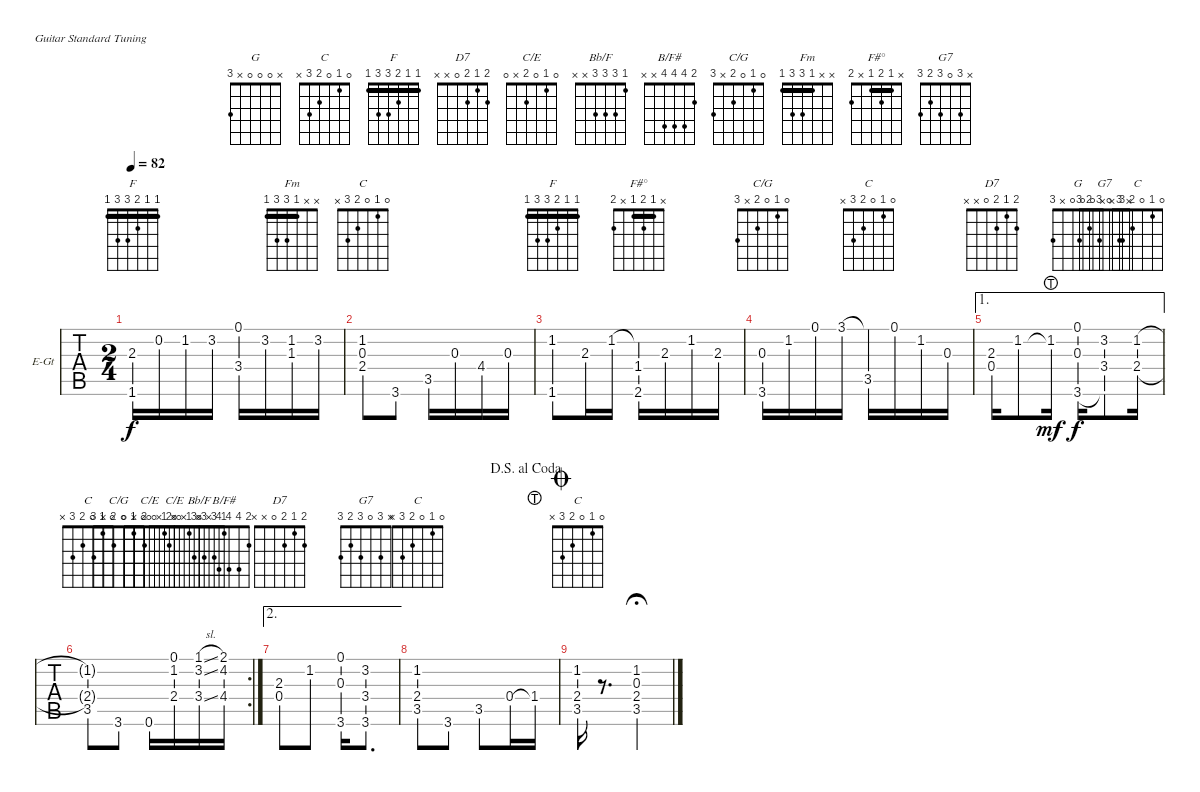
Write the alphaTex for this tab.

\defaultSystemsLayout 4
\bracketExtendMode nobrackets
\firstSystemTrackNameOrientation horizontal
\otherSystemsTrackNameOrientation horizontal
\chordDiagramsInScore
\track ("Guitar" "E-Gt") {instrument electricguitarjazz}
\staff {tabs}
\tuning (E4 B3 G3 D3 A2 E2)
\chord ("G" x 0 0 0 x 3)
\chord ("C" 0 1 0 2 3 x)
\chord ("F" 1 1 2 3 3 1) {barre (1 1)}
\chord ("D7" 2 1 2 0 x x)
\chord ("C/E" 0 1 0 2 x x)
\chord ("Bb/F" 1 3 3 3 x x)
\chord ("B/F#" 2 4 4 4 x x)
\chord ("C/G" 0 1 0 2 x 3)
\chord ("Fm" x x 1 3 3 1) {barre 1}
\chord ("F#°" x 1 2 1 x 2) {barre 1}
\chord ("G7" x 3 0 3 2 3)
\chord ("C/E" 0 1 0 2 x 0)
\ts (2 4)
\tempo 82
\clef g2
\ks c
(2.3 1.6).16{ch "F" dy f} 0.2.16 1.2.16 3.2.16 (0.1 3.4).16 3.2.16 (1.2 1.3).16{ch "Fm"} 3.2.16 |
(0.3 2.4 1.2).8{ch "C"} 3.6.8 3.5.16 0.3.16 4.4.16 0.3.16 |
(1.2 1.6).8{ch "F"} 2.3.16 1.2.16 (1.4 2.6 1.2{t}).16{ch "F#°"} 2.3.16 1.2.16 2.3.16 |
(3.6 0.3).16{ch "C/G"} 1.2.16 0.1.16 3.1.16 (3.1{t} 3.5).16{ch "C"} 0.1.16 1.2.16 0.3.16 |
\ae 1
(0.4 2.3).16{ch "D7"} 1.2.8 1.2{lht}.16{dy mf} (3.6 0.1 0.3).16{ch "G" dy f} (3.4 3.2 3.6{t}).8{ch "G7"} (2.4 1.2).16{ch "C"} |
\rc 2
(3.5 1.2{t} 2.4{t}).8{ch "C"} 3.6.8{ch "C/G"} 0.6.16{ch "C/E"} (0.1 1.2 2.4).16{ch "C/E"} (1.1{sl} 3.2{sl} 3.4{sl}).16{ch "Bb/F"} (2.1 4.2 4.4).16{ch "B/F#"} |
\ae 2
(0.4 2.3).8{ch "D7"} 1.2.8 (3.6 0.1 0.3).16 (3.4 3.6 3.2).8{d ch "G7"} |
\jump dalsegnoalcoda
(3.5 1.2 2.4).8{ch "C"} 3.6.8 3.5.8 0.4.16 1.4{lht}.16 |
\jump coda
(3.5 1.2 2.4).16{ch "C"} r.8{d} (3.5 2.4 0.3 1.2).4{fermata (medium 1)}
